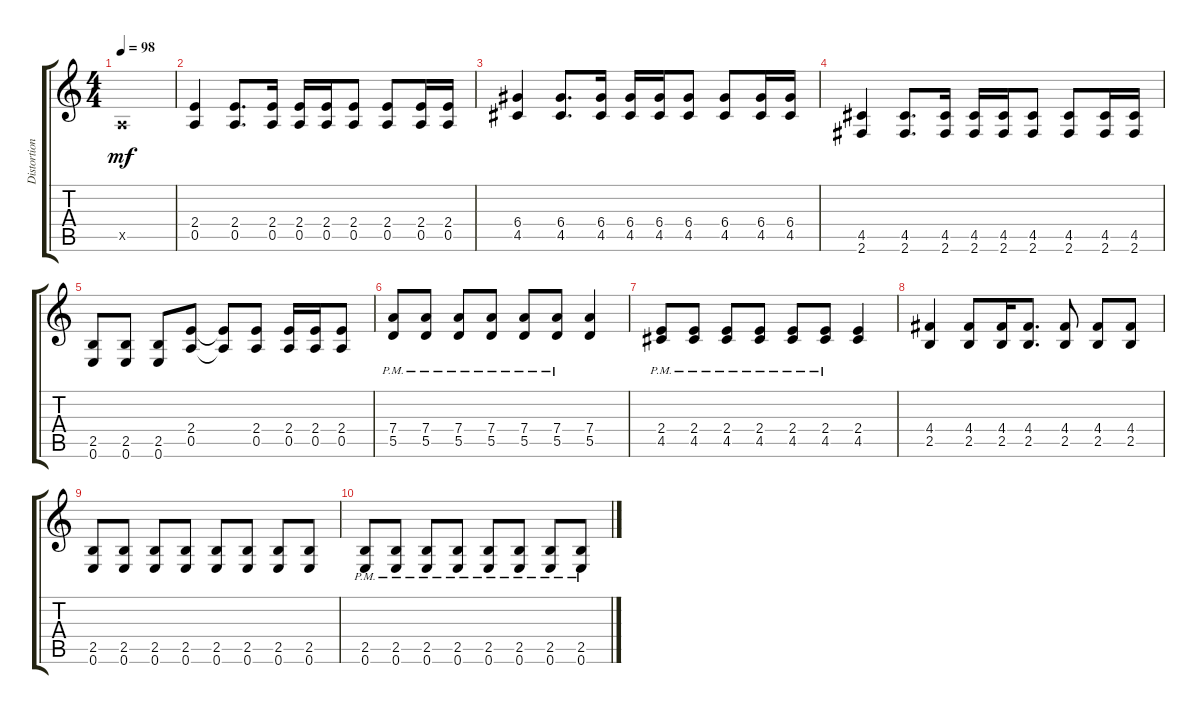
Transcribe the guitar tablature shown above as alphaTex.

\track ("Distortion Guitar" "Distortion") {mute instrument distortionguitar}
\staff {score tabs}
\tuning (E4 B3 G3 D3 A2 E2) {hide}
\ts (4 4)
\tempo 98
\clef g2
\ks c
0.5{x}.1{dy mf instrument distortionguitar} |
(2.4 0.5).4 (2.4 0.5).8{d} (2.4 0.5).16 (2.4 0.5).16 (2.4 0.5).16 (2.4 0.5).8 (2.4 0.5).8 (2.4 0.5).16 (2.4 0.5).16 |
(6.4 4.5).4 (6.4 4.5).8{d} (6.4 4.5).16 (6.4 4.5).16 (6.4 4.5).16 (6.4 4.5).8 (6.4 4.5).8 (6.4 4.5).16 (6.4 4.5).16 |
(4.5 2.6).4 (4.5 2.6).8{d} (4.5 2.6).16 (4.5 2.6).16 (4.5 2.6).16 (4.5 2.6).8 (4.5 2.6).8 (4.5 2.6).16 (4.5 2.6).16 |
(2.5 0.6).8 (2.5 0.6).8 (2.5 0.6).8 (2.4 0.5).8 (2.4{t} 0.5{t}).8 (2.4 0.5).8 (2.4 0.5).16 (2.4 0.5).16 (2.4 0.5).8 |
(7.4{pm} 5.5{pm}).8 (7.4{pm} 5.5{pm}).8 (7.4{pm} 5.5{pm}).8 (7.4{pm} 5.5{pm}).8 (7.4{pm} 5.5{pm}).8 (7.4{pm} 5.5{pm}).8 (7.4 5.5).4 |
(2.4{pm} 4.5{pm}).8 (2.4{pm} 4.5{pm}).8 (2.4{pm} 4.5{pm}).8 (2.4{pm} 4.5{pm}).8 (2.4{pm} 4.5{pm}).8 (2.4{pm} 4.5{pm}).8 (2.4 4.5).4 |
(4.4 2.5).4 (4.4 2.5).8 (4.4 2.5).16 (4.4 2.5).8{d} (4.4 2.5).8 (4.4 2.5).8 (4.4 2.5).8 |
(2.5 0.6).8 (2.5 0.6).8 (2.5 0.6).8 (2.5 0.6).8 (2.5 0.6).8 (2.5 0.6).8 (2.5 0.6).8 (2.5 0.6).8 |
(2.5{pm} 0.6{pm}).8 (2.5{pm} 0.6{pm}).8 (2.5{pm} 0.6{pm}).8 (2.5{pm} 0.6{pm}).8 (2.5{pm} 0.6{pm}).8 (2.5{pm} 0.6{pm}).8 (2.5{pm} 0.6{pm}).8 (2.5{pm} 0.6{pm}).8
